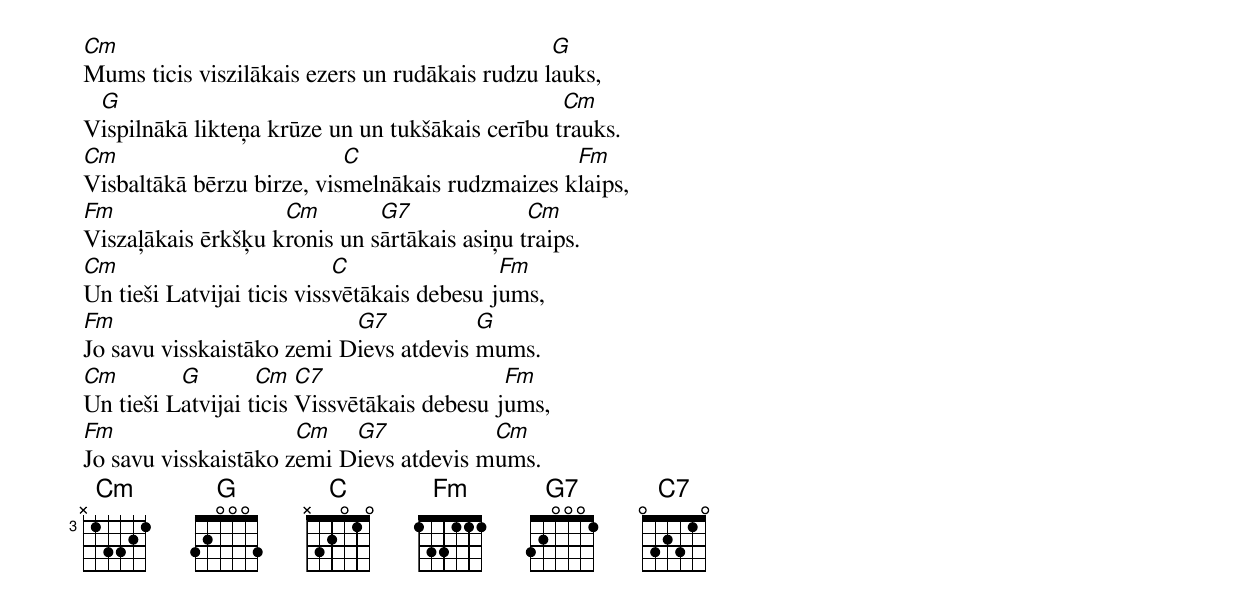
Cm                                              G
Mums ticis viszilākais ezers un rudākais rudzu lauks,
 G                                               Cm
Vispilnākā likteņa krūze un un tukšākais cerību trauks.
Cm                         C                     Fm
Visbaltākā bērzu birze, vismelnākais rudzmaizes klaips,
Fm                  Cm        G7              Cm
Viszaļākais ērkšķu kronis un sārtākais asiņu traips.
Cm                          C                Fm
Un tieši Latvijai ticis vissvētākais debesu jums,
Fm                         G7           G
Jo savu visskaistāko zemi Dievs atdevis mums.
Cm        G        Cm   C7                   Fm
Un tieši Latvijai ticis Vissvētākais debesu jums,
Fm                    Cm   G7            Cm
Jo savu visskaistāko zemi Dievs atdevis mums.
